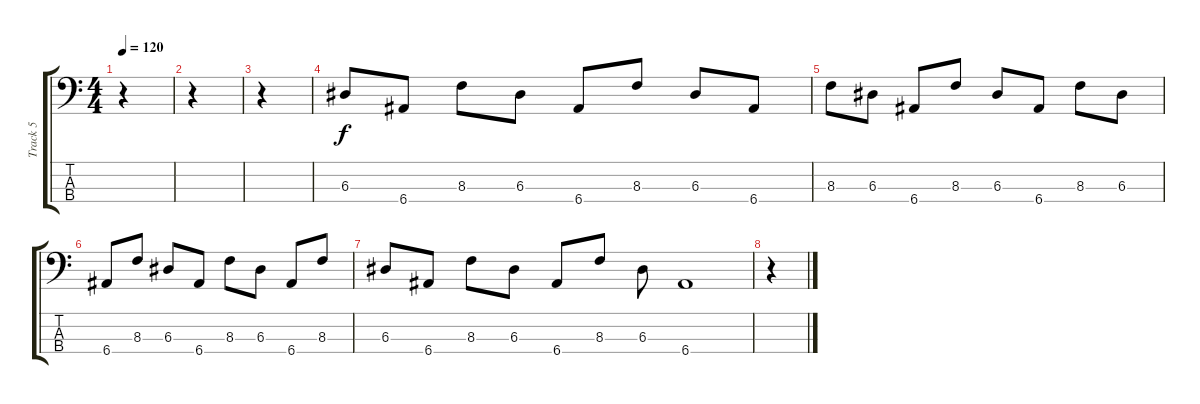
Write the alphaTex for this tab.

\track ("Track 5" "Track 5") {instrument electricbassfinger}
\staff {score tabs}
\tuning (G2 D2 A1 E1) {hide}
\ts (4 4)
\tempo 120
\clef f4
\ks c
r.4{dy f} |
r.4 |
r.4 |
6.3.8 6.4.8 8.3.8 6.3.8 6.4.8 8.3.8 6.3.8 6.4.8 |
8.3.8 6.3.8 6.4.8 8.3.8 6.3.8 6.4.8 8.3.8 6.3.8 |
6.4.8 8.3.8 6.3.8 6.4.8 8.3.8 6.3.8 6.4.8 8.3.8 |
6.3.8 6.4.8 8.3.8 6.3.8 6.4.8 8.3.8 6.3.8 6.4.1 |
r.4
